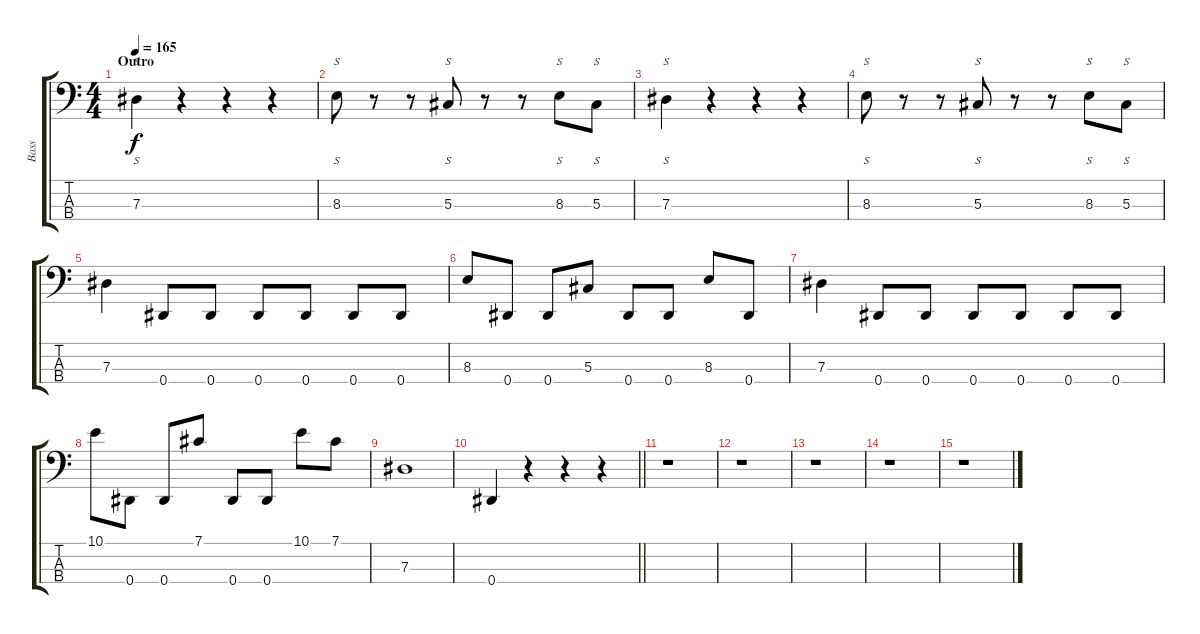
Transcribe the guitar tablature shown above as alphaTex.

\track ("Bass" "Bass") {instrument electricbassfinger}
\staff {score tabs}
\tuning (Gb2 Db2 Ab1 Eb1) {hide}
\ts (4 4)
\section ("" "Outro")
\tempo 165
\clef f4
\ks c
7.3.4{s dy f} r.4 r.4 r.4 |
8.3.8{s} r.8 r.8 5.3.8{s} r.8 r.8 8.3.8{s} 5.3.8{s} |
7.3.4{s} r.4 r.4 r.4 |
8.3.8{s} r.8 r.8 5.3.8{s} r.8 r.8 8.3.8{s} 5.3.8{s} |
7.3.4 0.4.8 0.4.8 0.4.8 0.4.8 0.4.8 0.4.8 |
8.3.8 0.4.8 0.4.8 5.3.8 0.4.8 0.4.8 8.3.8 0.4.8 |
7.3.4 0.4.8 0.4.8 0.4.8 0.4.8 0.4.8 0.4.8 |
10.1.8 0.4.8 0.4.8 7.1.8 0.4.8 0.4.8 10.1.8 7.1.8 |
7.3.1 |
\barLineRight lightlight
0.4.4 r.4 r.4 r.4 |
r.1 |
r.1 |
r.1 |
r.1 |
r.1
